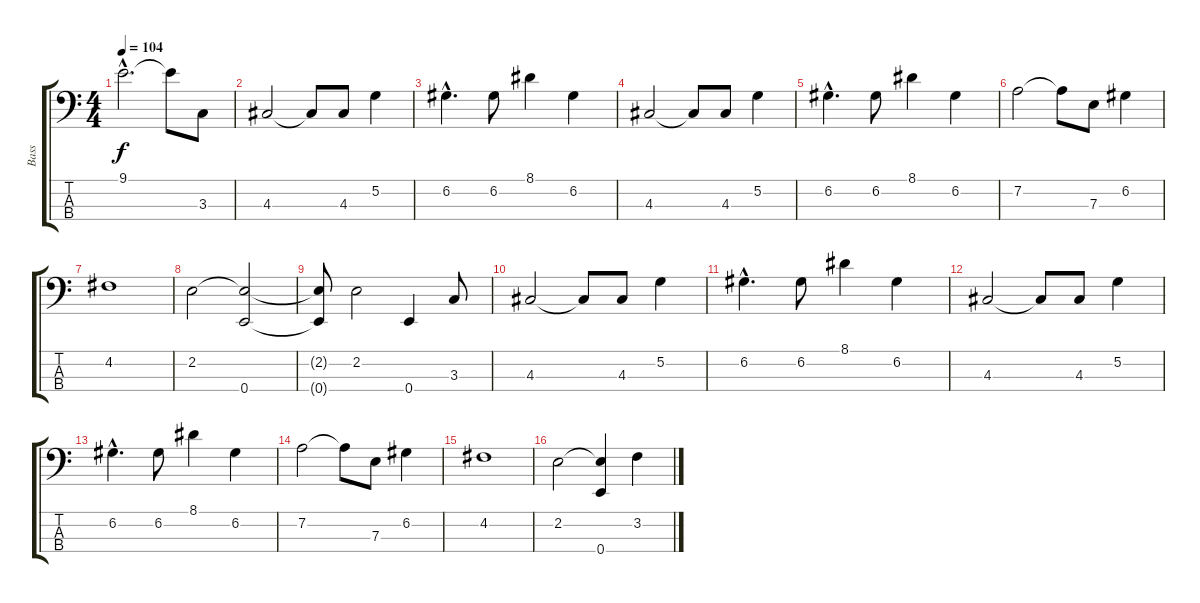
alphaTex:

\track ("Bass" "Bass") {instrument electricbassfinger}
\staff {score tabs}
\tuning (G2 D2 A1 E1) {hide}
\ts (4 4)
\tempo 104
\clef f4
\ks c
9.1{hac}.2{d dy f} 9.1{t}.8 3.3.8 |
4.3.2 4.3{t}.8 4.3.8 5.2.4 |
6.2{hac}.4{d} 6.2.8 8.1.4 6.2.4 |
4.3.2 4.3{t}.8 4.3.8 5.2.4 |
6.2{hac}.4{d} 6.2.8 8.1.4 6.2.4 |
7.2.2 7.2{t}.8 7.3.8 6.2.4 |
4.2.1 |
2.2.2 (2.2{t} 0.4).2 |
(2.2{t} 0.4{t}).8 2.2.2 0.4.4 3.3.8 |
4.3.2 4.3{t}.8 4.3.8 5.2.4 |
6.2{hac}.4{d} 6.2.8 8.1.4 6.2.4 |
4.3.2 4.3{t}.8 4.3.8 5.2.4 |
6.2{hac}.4{d} 6.2.8 8.1.4 6.2.4 |
7.2.2 7.2{t}.8 7.3.8 6.2.4 |
4.2.1 |
2.2.2 (2.2{t} 0.4).4 3.2.4
